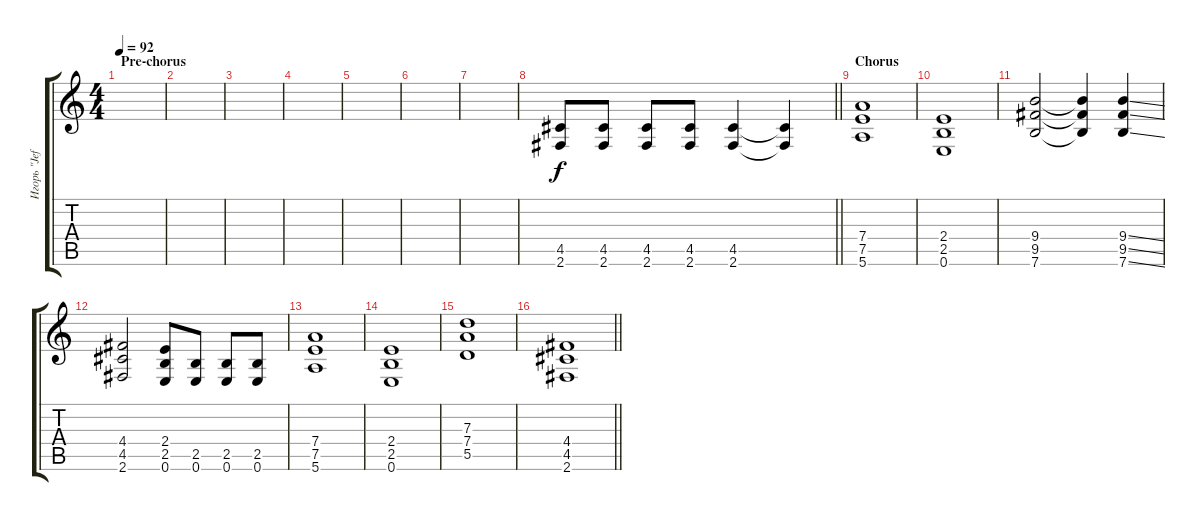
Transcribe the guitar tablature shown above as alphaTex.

\track ("Игорь \"Jeff\" Поляков" "Игорь \"Jef") {instrument distortionguitar}
\staff {score tabs}
\tuning (E4 B3 G3 D3 A2 E2) {hide}
\ts (4 4)
\section ("" "Pre-chorus")
\tempo 92
\clef g2
\ks c
|
|
|
|
|
|
|
\barLineRight lightlight
(4.5 2.6).8 (4.5 2.6).8 (4.5 2.6).8 (4.5 2.6).8 (4.5 2.6).4 (4.5{t} 2.6{t}).4 |
\section ("" "Chorus")
(7.4 7.5 5.6).1 |
(2.4 2.5 0.6).1 |
(9.4 9.5 7.6).2 (9.4{t} 9.5{t} 7.6{t}).4 (9.4{ss} 9.5{ss} 7.6{ss}).4 |
(4.4 4.5 2.6).2 (2.4 2.5 0.6).8 (2.5 0.6).8 (2.5 0.6).8 (2.5 0.6).8 |
(7.4 7.5 5.6).1 |
(2.4 2.5 0.6).1 |
(7.3 7.4 5.5).1 |
\barLineRight lightlight
(4.4 4.5 2.6).1
